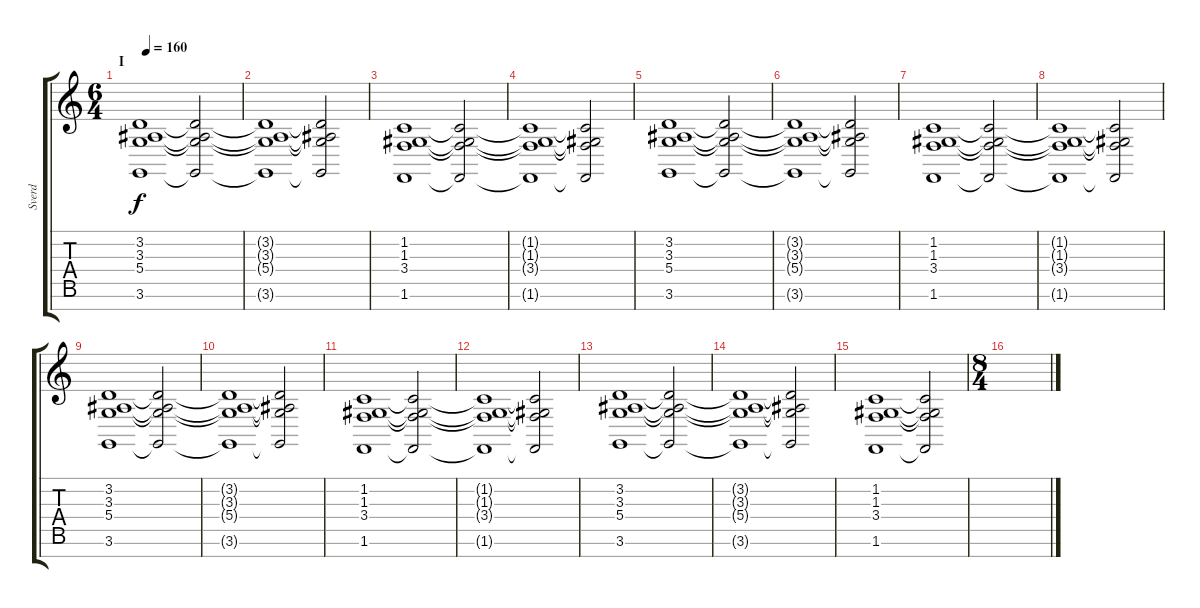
\track ("Sverd" "Sverd") {instrument synthstrings1}
\staff {score tabs}
\tuning (E4 B3 G3 D3 A2 E2 B1) {hide}
\ts (6 4)
\section ("" "I")
\tempo 160
\clef g2
\ks c
(3.2 3.3 5.4 3.6).1{dy f instrument synthstrings1} (3.2{t} 3.3{t} 5.4{t} 3.6{t}).2 |
(3.2{t} 3.3{t} 5.4{t} 3.6{t}).1 (3.2{t} 3.3{t} 5.4{t} 3.6{t}).2 |
(1.2 1.3 3.4 1.6).1 (1.2{t} 1.3{t} 3.4{t} 1.6{t}).2 |
(1.2{t} 1.3{t} 3.4{t} 1.6{t}).1 (1.2{t} 1.3{t} 3.4{t} 1.6{t}).2 |
(3.2 3.3 5.4 3.6).1 (3.2{t} 3.3{t} 5.4{t} 3.6{t}).2 |
(3.2{t} 3.3{t} 5.4{t} 3.6{t}).1 (3.2{t} 3.3{t} 5.4{t} 3.6{t}).2 |
(1.2 1.3 3.4 1.6).1 (1.2{t} 1.3{t} 3.4{t} 1.6{t}).2 |
(1.2{t} 1.3{t} 3.4{t} 1.6{t}).1 (1.2{t} 1.3{t} 3.4{t} 1.6{t}).2 |
(3.2 3.3 5.4 3.6).1 (3.2{t} 3.3{t} 5.4{t} 3.6{t}).2 |
(3.2{t} 3.3{t} 5.4{t} 3.6{t}).1 (3.2{t} 3.3{t} 5.4{t} 3.6{t}).2 |
(1.2 1.3 3.4 1.6).1 (1.2{t} 1.3{t} 3.4{t} 1.6{t}).2 |
(1.2{t} 1.3{t} 3.4{t} 1.6{t}).1 (1.2{t} 1.3{t} 3.4{t} 1.6{t}).2 |
(3.2 3.3 5.4 3.6).1 (3.2{t} 3.3{t} 5.4{t} 3.6{t}).2 |
(3.2{t} 3.3{t} 5.4{t} 3.6{t}).1 (3.2{t} 3.3{t} 5.4{t} 3.6{t}).2 |
(1.2 1.3 3.4 1.6).1 (1.2{t} 1.3{t} 3.4{t} 1.6{t}).2 |
\ts (8 4)
